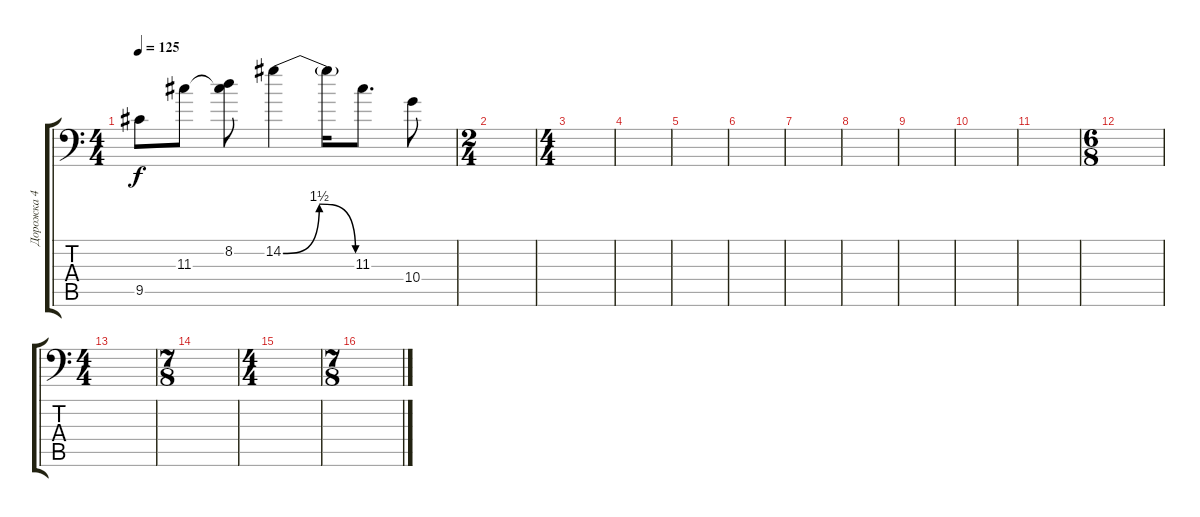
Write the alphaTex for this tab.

\track ("Дорожка 4" "Дорожка 4") {instrument distortionguitar}
\staff {score tabs}
\tuning (B3 Gb3 D3 A2 E2 A1) {hide}
\ts (4 4)
\tempo 125
\clef f4
\ks c
9.5{t}.8{dy f} 11.3.8 (8.2 11.3{t}).8 14.2{be (bendrelease 0 0 16 6 16 6 60 0)}.4 14.2{t}.16 11.3.8{d} 10.4.8 |
\ts (2 4)
|
\ts (4 4)
|
|
|
|
|
|
|
|
|
\ts (6 8)
|
\ts (4 4)
|
\ts (7 8)
|
\ts (4 4)
|
\ts (7 8)
